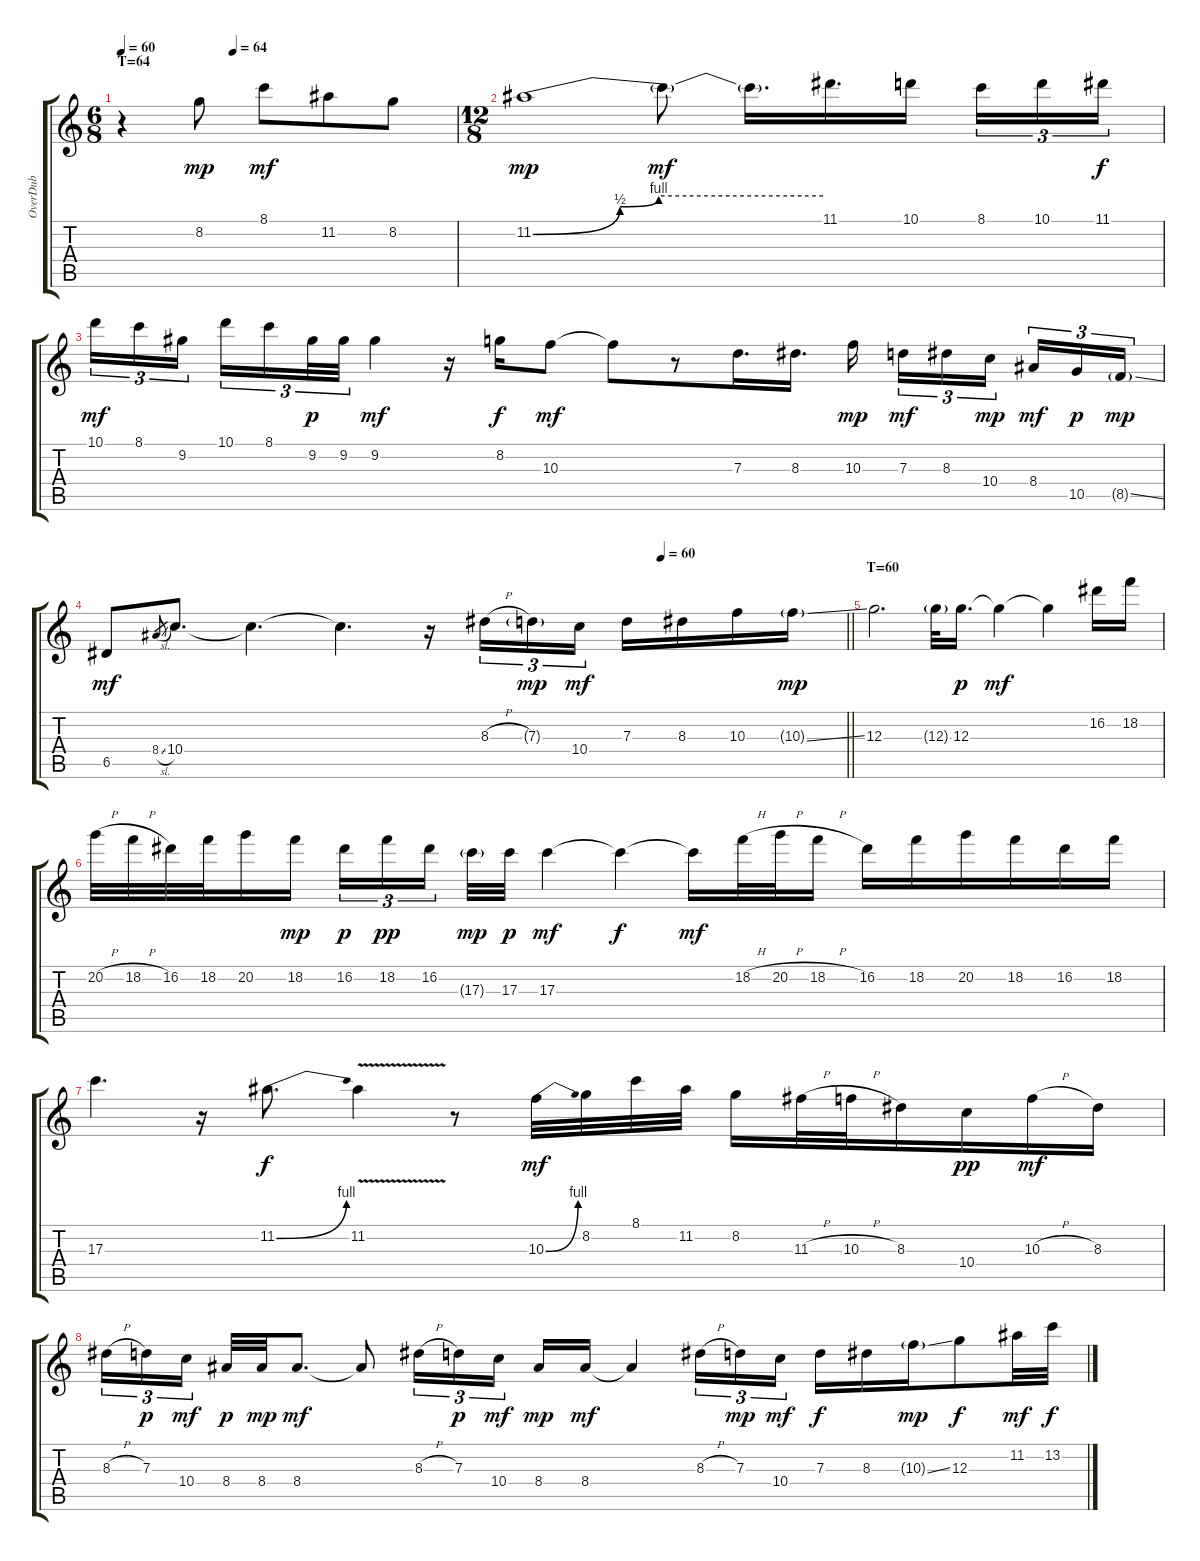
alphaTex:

\track ("OverDub" "OverDub") {instrument overdrivenguitar}
\staff {score tabs}
\tuning (E4 B3 G3 D3 A2 E2) {hide}
\ts (6 8)
\section ("" "T=64")
\tempo 60
\tempo (64 0.3333333333333333)
\tempo 60
\clef g2
\ks c
r.4{dy mp instrument overdrivenguitar} 8.2.8{instrument electricguitarclean} 8.1.8{dy mf} 11.2.8 8.2.8 |
\ts (12 8)
11.2{be (custom 0 0 18 2 26 4 60 4)}.1{dy mp} 11.2{t}.8{dy mf} 11.2{t}.16{d} 11.1.16{d} 10.1.16 8.1.16{tu (3 2)} 10.1.16{tu (3 2)} 11.1.16{tu (3 2) dy f} |
10.1.16{tu (3 2) dy mf} 8.1.16{tu (3 2)} 9.2.16{tu (3 2)} 10.1.16{tu (3 2)} 8.1.16{tu (3 2)} 9.2.32{tu (3 2) dy p} 9.2.32{tu (3 2)} 9.2.4{dy mf} r.16 8.2.16{dy f} 10.3.8{dy mf} 10.3{t}.8 r.8 7.3.16{d} 8.3.16{d} 10.3.16{dy mp} 7.3.16{tu (3 2) dy mf} 8.3.16{tu (3 2)} 10.4.16{tu (3 2) dy mp} 8.4.16{tu (3 2) dy mf} 10.5.16{tu (3 2) dy p} 8.5{ss g}.16{tu (3 2) dy mp} |
\tempo (60 0.75)
\barLineRight lightlight
6.5.8{dy mf} 8.4{sl}.8{gr} 10.4.8{d} 10.4{t}.4{d} 10.4{t}.4{d} r.16 8.3{h}.16{tu (3 2)} 7.3{g}.16{tu (3 2) dy mp} 10.4.16{tu (3 2) dy mf} 7.3.16 8.3.16 10.3.16 10.3{ss g}.16{dy mp} |
\section ("" "T=60")
12.3.2{d} 12.3{g}.32 12.3.16{d dy p} 12.3{t}.4{dy mf} 12.3{t}.4 16.2.16 18.2.16 |
20.2{h}.32 18.2{h}.32 16.2.32 18.2.32 20.2.16 18.2.16{dy mp} 16.2.16{tu (3 2) dy p} 18.2.16{tu (3 2) dy pp} 16.2.16{tu (3 2)} 17.3{g}.32{dy mp} 17.3.32{dy p} 17.3.4{dy mf} 17.3{t}.4{dy f} 17.3{t}.16{dy mf} 18.2{h}.32 20.2{h}.32 18.2{h}.16 16.2.16 18.2.16 20.2.16 18.2.16 16.2.16 18.2.16 |
17.3.4{d} r.16 11.2{be (bend 0 0 60 4)}.8{d dy f} 11.2{v}.4 r.8 10.3{be (bend 0 0 60 4)}.32{dy mf} 8.2.32 8.1.32 11.2.32 8.2.16 11.3{h}.32 10.3{h}.32 8.3.16 10.4.16{dy pp} 10.3{h}.16{dy mf} 8.3.16 |
8.3{h}.16{tu (3 2)} 7.3.16{tu (3 2) dy p} 10.4.16{tu (3 2) dy mf} 8.4.32{dy p} 8.4.32{dy mp} 8.4.8{d dy mf} 8.4{t}.8 8.3{h}.16{tu (3 2)} 7.3.16{tu (3 2) dy p} 10.4.16{tu (3 2) dy mf} 8.4.16{dy mp} 8.4.16{dy mf} 8.4{t}.4 8.3{h}.16{tu (3 2)} 7.3.16{tu (3 2) dy mp} 10.4.16{tu (3 2) dy mf} 7.3.16{dy f} 8.3.16 10.3{ss g}.16{dy mp} 12.3.8{dy f} 11.2.32{dy mf} 13.2.32{dy f}
